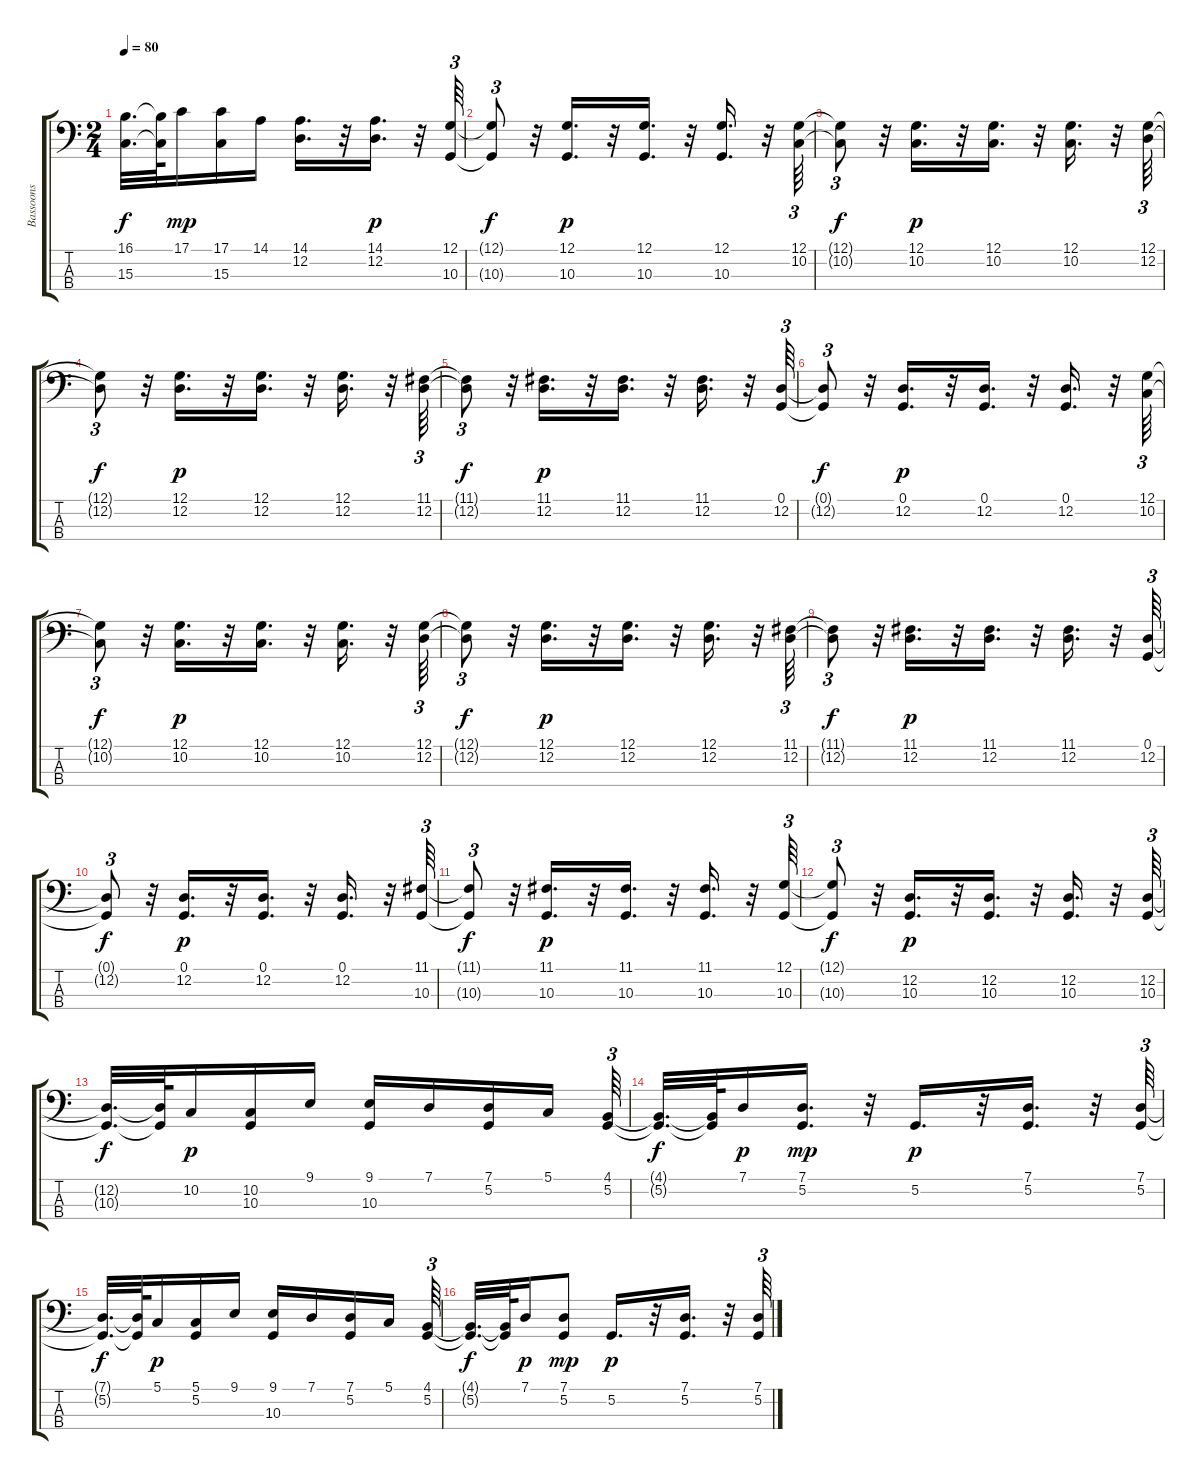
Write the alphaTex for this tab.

\track ("Bassoons" "Bassoons") {instrument bassoon}
\staff {score tabs}
\tuning (G2 D2 A1 E1) {hide}
\ts (2 4)
\tempo 80
\clef f4
\ks c
(16.1{t} 15.3{t}).32{d dy f} (16.1{t} 15.3{t}).64 17.1.16{dy mp} (17.1 15.3).16 14.1.16 (14.1 12.2).16{d} r.32 (14.1 12.2).16{d dy p} r.32 (12.1 10.3).64{tu (3 2)} |
(12.1{t} 10.3{t}).8{tu (3 2) dy f} r.32 (12.1 10.3).16{d dy p} r.32 (12.1 10.3).16{d} r.32 (12.1 10.3).16{d} r.32 (12.1 10.2).64{tu (3 2)} |
(12.1{t} 10.2{t}).8{tu (3 2) dy f} r.32 (12.1 10.2).16{d dy p} r.32 (12.1 10.2).16{d} r.32 (12.1 10.2).16{d} r.32 (12.1 12.2).64{tu (3 2)} |
(12.1{t} 12.2{t}).8{tu (3 2) dy f} r.32 (12.1 12.2).16{d dy p} r.32 (12.1 12.2).16{d} r.32 (12.1 12.2).16{d} r.32 (11.1 12.2).64{tu (3 2)} |
(11.1{t} 12.2{t}).8{tu (3 2) dy f} r.32 (11.1 12.2).16{d dy p} r.32 (11.1 12.2).16{d} r.32 (11.1 12.2).16{d} r.32 (0.1 12.2).64{tu (3 2)} |
(0.1{t} 12.2{t}).8{tu (3 2) dy f} r.32 (0.1 12.2).16{d dy p} r.32 (0.1 12.2).16{d} r.32 (0.1 12.2).16{d} r.32 (12.1 10.2).64{tu (3 2)} |
(12.1{t} 10.2{t}).8{tu (3 2) dy f} r.32 (12.1 10.2).16{d dy p} r.32 (12.1 10.2).16{d} r.32 (12.1 10.2).16{d} r.32 (12.1 12.2).64{tu (3 2)} |
(12.1{t} 12.2{t}).8{tu (3 2) dy f} r.32 (12.1 12.2).16{d dy p} r.32 (12.1 12.2).16{d} r.32 (12.1 12.2).16{d} r.32 (11.1 12.2).64{tu (3 2)} |
(11.1{t} 12.2{t}).8{tu (3 2) dy f} r.32 (11.1 12.2).16{d dy p} r.32 (11.1 12.2).16{d} r.32 (11.1 12.2).16{d} r.32 (0.1 12.2).64{tu (3 2)} |
(0.1{t} 12.2{t}).8{tu (3 2) dy f} r.32 (0.1 12.2).16{d dy p} r.32 (0.1 12.2).16{d} r.32 (0.1 12.2).16{d} r.32 (11.1 10.3).64{tu (3 2)} |
(11.1{t} 10.3{t}).8{tu (3 2) dy f} r.32 (11.1 10.3).16{d dy p} r.32 (11.1 10.3).16{d} r.32 (11.1 10.3).16{d} r.32 (12.1 10.3).64{tu (3 2)} |
(12.1{t} 10.3{t}).8{tu (3 2) dy f} r.32 (12.2 10.3).16{d dy p} r.32 (12.2 10.3).16{d} r.32 (12.2 10.3).16{d} r.32 (12.2 10.3).64{tu (3 2)} |
(12.2{t} 10.3{t}).32{d dy f} (12.2{t} 10.3{t}).64 10.2.16{dy p} (10.2 10.3).16 9.1.16 (9.1 10.3).16 7.1.16 (7.1 5.2).16 5.1.16 (4.1 5.2).64{tu (3 2)} |
(4.1{t} 5.2{t}).32{d dy f} (4.1{t} 5.2{t}).64 7.1.16{dy p} (7.1 5.2).16{d dy mp} r.32 5.2.16{d dy p} r.32 (7.1 5.2).16{d} r.32 (7.1 5.2).64{tu (3 2)} |
(7.1{t} 5.2{t}).32{d dy f} (7.1{t} 5.2{t}).64 5.1.16{dy p} (5.1 5.2).16 9.1.16 (9.1 10.3).16 7.1.16 (7.1 5.2).16 5.1.16 (4.1 5.2).64{tu (3 2)} |
(4.1{t} 5.2{t}).32{d dy f} (4.1{t} 5.2{t}).64 7.1.16{dy p} (7.1 5.2).8{dy mp} 5.2.16{d dy p} r.32 (7.1 5.2).16{d} r.32 (7.1 5.2).64{tu (3 2)}
